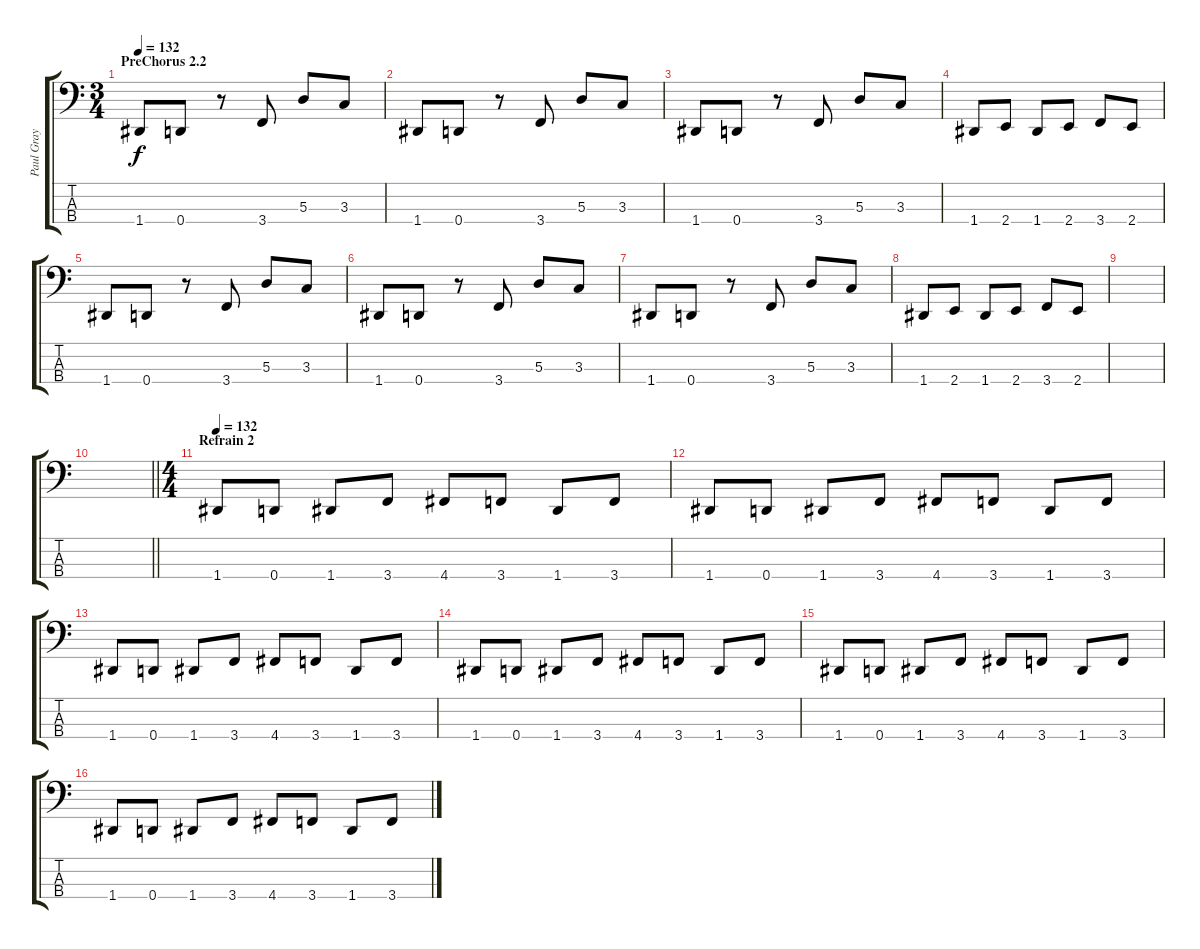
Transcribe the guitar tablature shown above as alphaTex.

\track ("Paul Gray" "Paul Gray") {instrument electricbasspick}
\staff {score tabs}
\tuning (G2 D2 A1 D1) {hide}
\ts (3 4)
\section ("" "PreChorus 2.2")
\tempo 132
\clef f4
\ks c
1.4.8{dy f} 0.4.8 r.8 3.4.8 5.3.8 3.3.8 |
1.4.8 0.4.8 r.8 3.4.8 5.3.8 3.3.8 |
1.4.8 0.4.8 r.8 3.4.8 5.3.8 3.3.8 |
1.4.8 2.4.8 1.4.8 2.4.8 3.4.8 2.4.8 |
1.4.8 0.4.8 r.8 3.4.8 5.3.8 3.3.8 |
1.4.8 0.4.8 r.8 3.4.8 5.3.8 3.3.8 |
1.4.8 0.4.8 r.8 3.4.8 5.3.8 3.3.8 |
1.4.8 2.4.8 1.4.8 2.4.8 3.4.8 2.4.8 |
|
\barLineRight lightlight
|
\ts (4 4)
\section ("" "Refrain 2")
\tempo 132
1.4.8 0.4.8 1.4.8 3.4.8 4.4.8 3.4.8 1.4.8 3.4.8 |
1.4.8 0.4.8 1.4.8 3.4.8 4.4.8 3.4.8 1.4.8 3.4.8 |
1.4.8 0.4.8 1.4.8 3.4.8 4.4.8 3.4.8 1.4.8 3.4.8 |
1.4.8 0.4.8 1.4.8 3.4.8 4.4.8 3.4.8 1.4.8 3.4.8 |
1.4.8 0.4.8 1.4.8 3.4.8 4.4.8 3.4.8 1.4.8 3.4.8 |
1.4.8 0.4.8 1.4.8 3.4.8 4.4.8 3.4.8 1.4.8 3.4.8
